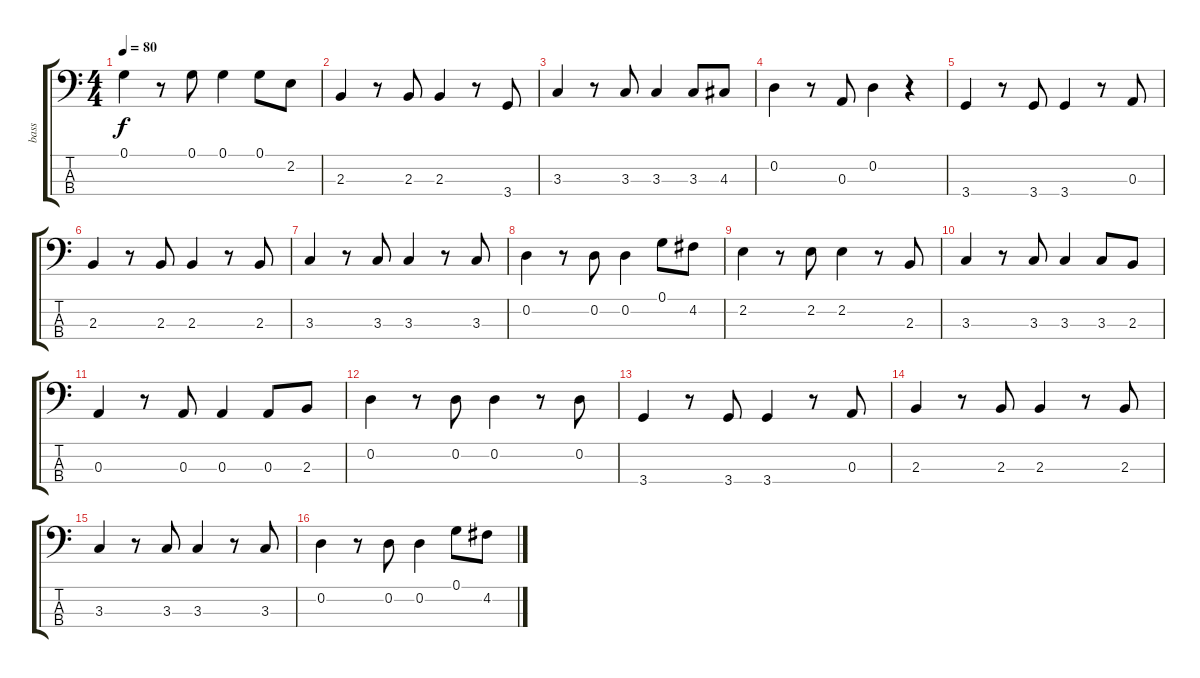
\track ("bass" "bass") {instrument acousticbass}
\staff {score tabs}
\tuning (G2 D2 A1 E1) {hide}
\ts (4 4)
\tempo 80
\clef f4
\ks c
0.1.4{dy f instrument acousticbass} r.8 0.1.8 0.1.4 0.1.8 2.2.8 |
2.3.4 r.8 2.3.8 2.3.4 r.8 3.4.8 |
3.3.4 r.8 3.3.8 3.3.4 3.3.8 4.3.8 |
0.2.4 r.8 0.3.8 0.2.4 r.4 |
3.4.4 r.8 3.4.8 3.4.4 r.8 0.3.8 |
2.3.4 r.8 2.3.8 2.3.4 r.8 2.3.8 |
3.3.4 r.8 3.3.8 3.3.4 r.8 3.3.8 |
0.2.4 r.8 0.2.8 0.2.4 0.1.8 4.2.8 |
2.2.4 r.8 2.2.8 2.2.4 r.8 2.3.8 |
3.3.4 r.8 3.3.8 3.3.4 3.3.8 2.3.8 |
0.3.4 r.8 0.3.8 0.3.4 0.3.8 2.3.8 |
0.2.4 r.8 0.2.8 0.2.4 r.8 0.2.8 |
3.4.4 r.8 3.4.8 3.4.4 r.8 0.3.8 |
2.3.4 r.8 2.3.8 2.3.4 r.8 2.3.8 |
3.3.4 r.8 3.3.8 3.3.4 r.8 3.3.8 |
0.2.4 r.8 0.2.8 0.2.4 0.1.8 4.2.8
